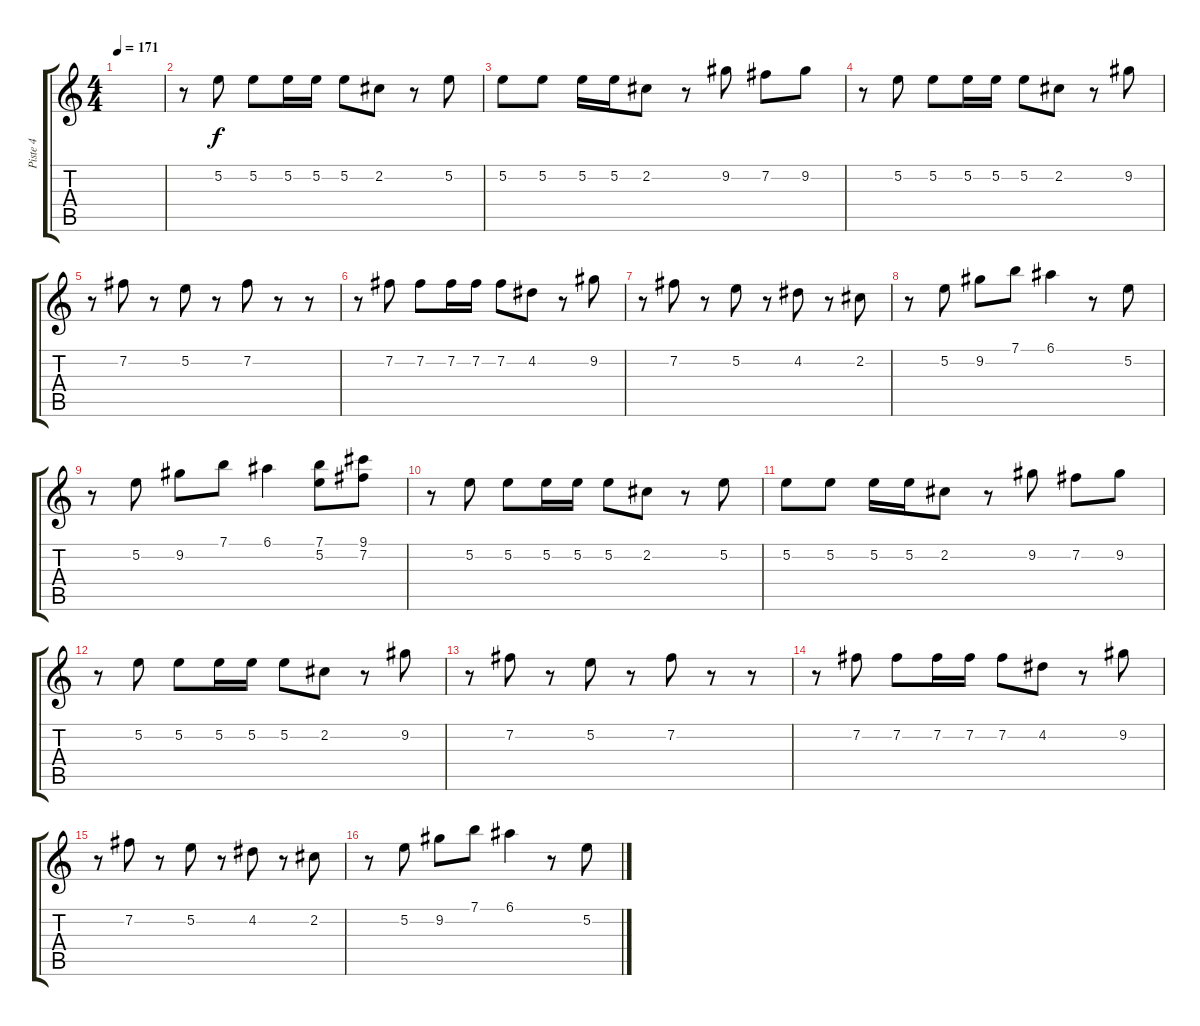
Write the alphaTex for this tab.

\track ("Piste 4" "Piste 4") {instrument distortionguitar}
\staff {score tabs}
\tuning (E4 B3 G3 D3 A2 E2) {hide}
\ts (4 4)
\tempo 171
\clef g2
\ks c
|
r.8 5.2.8 5.2.8 5.2.16 5.2.16 5.2.8 2.2.8 r.8 5.2.8 |
5.2.8 5.2.8 5.2.16 5.2.16 2.2.8 r.8 9.2.8 7.2.8 9.2.8 |
r.8 5.2.8 5.2.8 5.2.16 5.2.16 5.2.8 2.2.8 r.8 9.2.8 |
r.8 7.2.8 r.8 5.2.8 r.8 7.2.8 r.8 r.8 |
r.8 7.2.8 7.2.8 7.2.16 7.2.16 7.2.8 4.2.8 r.8 9.2.8 |
r.8 7.2.8 r.8 5.2.8 r.8 4.2.8 r.8 2.2.8 |
r.8 5.2.8 9.2.8 7.1.8 6.1.4 r.8 5.2.8 |
r.8 5.2.8 9.2.8 7.1.8 6.1.4 (7.1 5.2).8 (9.1 7.2).8 |
r.8 5.2.8 5.2.8 5.2.16 5.2.16 5.2.8 2.2.8 r.8 5.2.8 |
5.2.8 5.2.8 5.2.16 5.2.16 2.2.8 r.8 9.2.8 7.2.8 9.2.8 |
r.8 5.2.8 5.2.8 5.2.16 5.2.16 5.2.8 2.2.8 r.8 9.2.8 |
r.8 7.2.8 r.8 5.2.8 r.8 7.2.8 r.8 r.8 |
r.8 7.2.8 7.2.8 7.2.16 7.2.16 7.2.8 4.2.8 r.8 9.2.8 |
r.8 7.2.8 r.8 5.2.8 r.8 4.2.8 r.8 2.2.8 |
r.8 5.2.8 9.2.8 7.1.8 6.1.4 r.8 5.2.8
